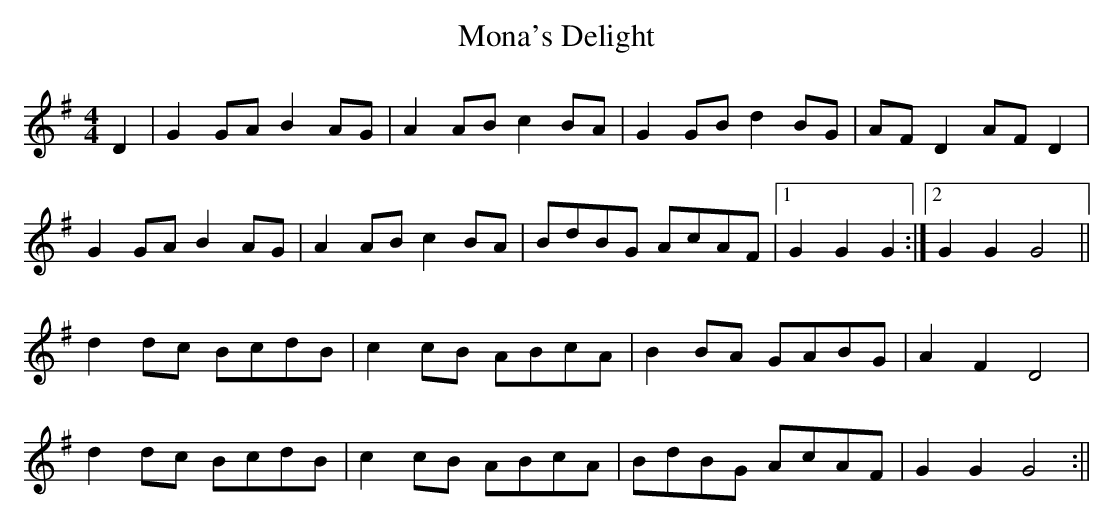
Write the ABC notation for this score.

X:1
T:Mona's Delight
M:4/4
L:1/8
K:G
D2|G2GA B2AG|A2AB c2BA|G2GB d2BG|AF D2 AFD2|
G2GA B2AG|A2AB c2BA|BdBG AcAF|1G2G2G2:|2G2G2G4||
d2dc BcdB|c2cB ABcA|B2BA GABG|A2F2D4|
d2dc BcdB|c2cB ABcA|BdBG AcAF|G2G2G4:||
